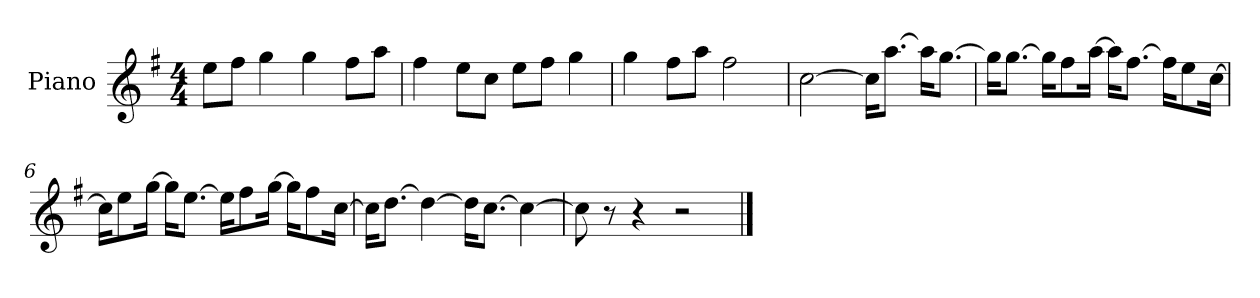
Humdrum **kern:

**kern
*part1
*staff1
*I"Piano
*I'P-no
*clefG2
*k[f#]
*M4/4
*MM90
=1
8ee\L
8ff#\J
4gg\
4gg\
8ff#\L
8aa\J
=2
4ff#\
8ee\L
8cc\J
8ee\L
8ff#\J
4gg\
=3
4gg\
8ff#\L
8aa\J
2ff#\
=4
[2cc\
16cc\KL]
[8.aa\J
16aa\KL]
[8.gg\J
=5
16gg\KL]
[8.gg\J
16gg\KL]
8ff#\
[16aa\Jk
16aa\KL]
[8.ff#\J
16ff#\KL]
8ee\
[16cc\Jk
!!LO:LB:g=z
=6
16cc\KL]
8ee\
[16gg\Jk
16gg\KL]
[8.ee\J
16ee\KL]
8ff#\
[16gg\Jk
16gg\KL]
8ff#\
[16cc\Jk
=7
16cc\KL]
[8.dd\J
4dd\_
16dd\KL]
[8.cc\J
4cc\_
=8
8cc\]
8r
4r
2r
==
*-
